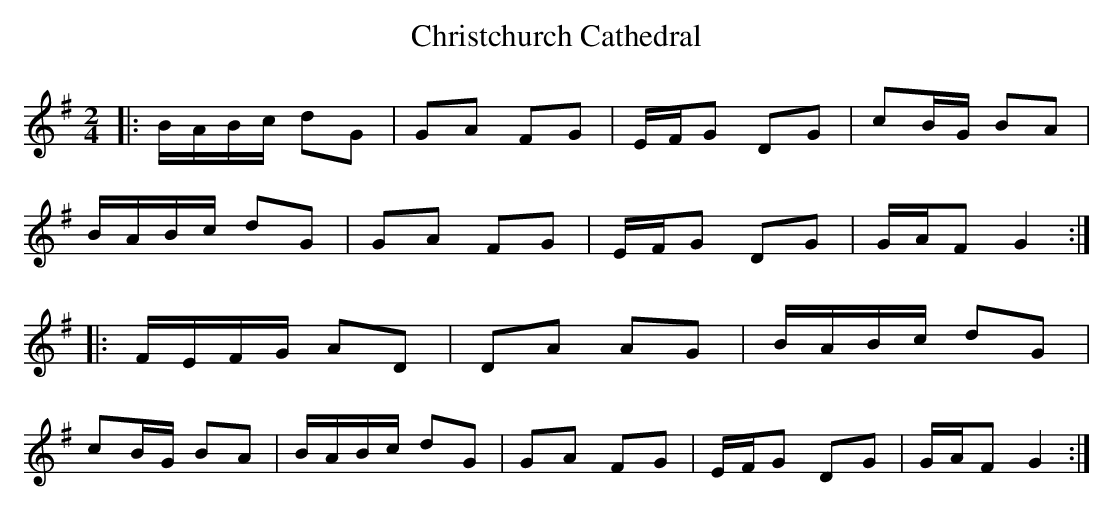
X:1
T: Christchurch Cathedral
M: 2/4
L: 1/8
K: Gmaj
|:B/A/B/c/ dG|GA FG|E/F/G DG|cB/G/ BA|
B/A/B/c/ dG|GA FG|E/F/G DG|G/A/F G2:|
|:F/E/F/G/ AD|DA AG|B/A/B/c/ dG|
cB/G/ BA|B/A/B/c/ dG|GA FG|E/F/G DG|G/A/F G2:|
